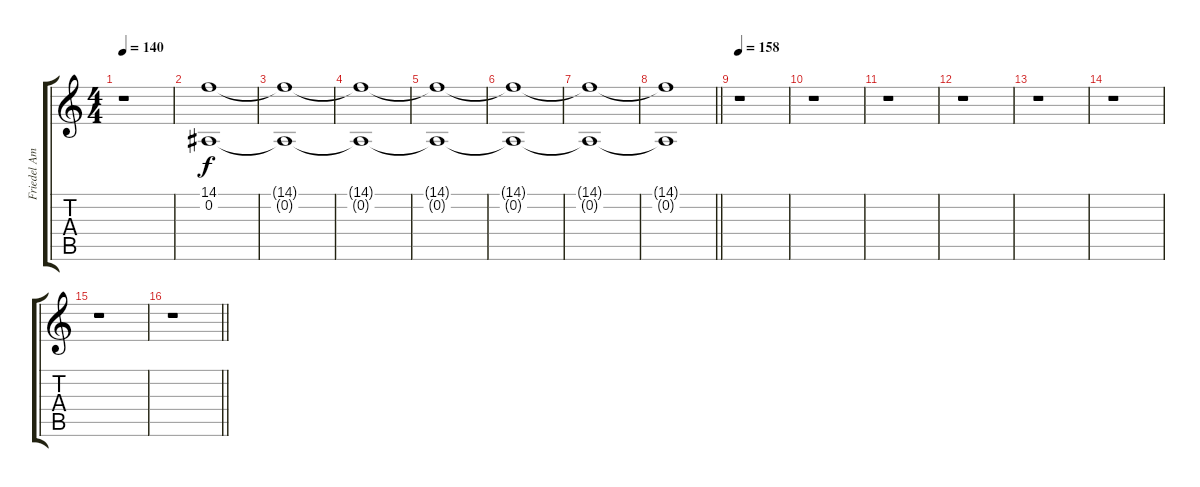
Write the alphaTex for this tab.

\track ("Friedel Amon" "Friedel Am") {instrument stringensemble1}
\staff {score tabs}
\tuning (Eb4 Bb3 Gb3 Db3 Ab2 Eb2) {hide}
\ts (4 4)
\section ("" "")
\tempo 140
\clef g2
\ks c
r.1{dy f volume 9} |
(14.1{t} 0.2).1 |
(14.1{t} 0.2{t}).1 |
(14.1{t} 0.2{t}).1 |
(14.1{t} 0.2{t}).1 |
(14.1{t} 0.2{t}).1 |
(14.1{t} 0.2{t}).1 |
\barLineRight lightlight
(14.1{t} 0.2{t}).1 |
\section ("" "")
\tempo 158
r.1 |
r.1 |
r.1 |
r.1 |
r.1 |
r.1 |
r.1 |
\barLineRight lightlight
r.1
